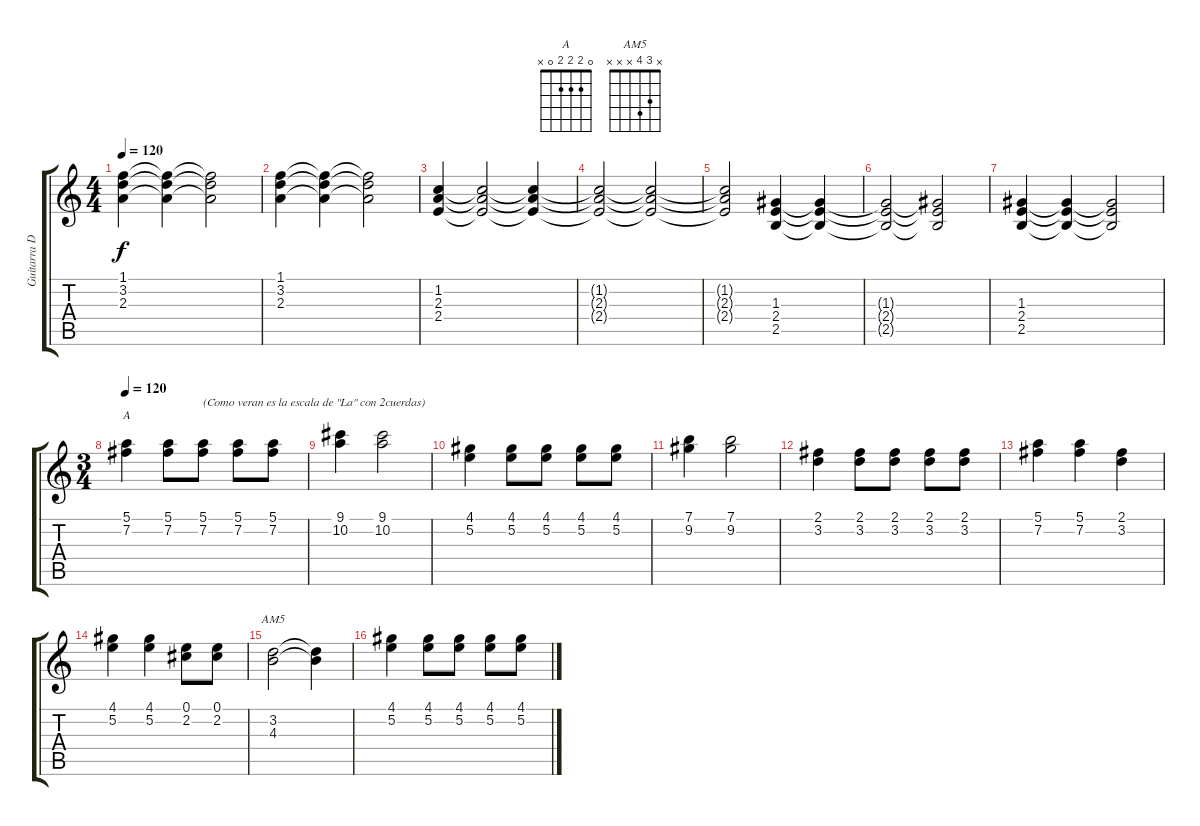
\track ("Guitarra Distorsionada \"Opcional\"" "Guitarra D") {instrument distortionguitar}
\staff {score tabs}
\tuning (E4 B3 G3 D3 A2 E2) {hide}
\chord ("A" 0 2 2 2 0 x)
\chord ("AM5" x 3 4 x x x)
\ts (4 4)
\tempo 120
\clef g2
\ks c
(1.1 3.2 2.3).4{dy f} (1.1{t} 3.2{t} 2.3{t}).4 (1.1{t} 3.2{t} 2.3{t}).2 |
(1.1 3.2 2.3).4 (1.1{t} 3.2{t} 2.3{t}).4 (1.1{t} 3.2{t} 2.3{t}).2 |
(1.2 2.3 2.4).4 (1.2{t} 2.3{t} 2.4{t}).2 (1.2{t} 2.3{t} 2.4{t}).4 |
(1.2{t} 2.3{t} 2.4{t}).2 (1.2{t} 2.3{t} 2.4{t}).2 |
(1.2{t} 2.3{t} 2.4{t}).2 (1.3 2.4 2.5).4 (1.3{t} 2.4{t} 2.5{t}).4 |
(1.3{t} 2.4{t} 2.5{t}).2 (1.3{t} 2.4{t} 2.5{t}).2 |
(1.3 2.4 2.5).4 (1.3{t} 2.4{t} 2.5{t}).4 (1.3{t} 2.4{t} 2.5{t}).2 |
\ts (3 4)
\tempo 120
(5.1 7.2).4{ch "A"} (5.1 7.2).8 (5.1 7.2).8{txt "(Como veran es la escala de \"La\" con 2cuerdas) "} (5.1 7.2).8 (5.1 7.2).8 |
(9.1 10.2).4 (9.1 10.2).2 |
(4.1 5.2).4 (4.1 5.2).8 (4.1 5.2).8 (4.1 5.2).8 (4.1 5.2).8 |
(7.1 9.2).4 (7.1 9.2).2 |
(2.1 3.2).4 (2.1 3.2).8 (2.1 3.2).8 (2.1 3.2).8 (2.1 3.2).8 |
(5.1 7.2).4 (5.1 7.2).4 (2.1 3.2).4 |
(4.1 5.2).4 (4.1 5.2).4 (0.1 2.2).8 (0.1 2.2).8 |
(3.2 4.3).2{ch "AM5"} (3.2{t} 4.3{t}).4 |
(4.1 5.2).4 (4.1 5.2).8 (4.1 5.2).8 (4.1 5.2).8 (4.1 5.2).8
